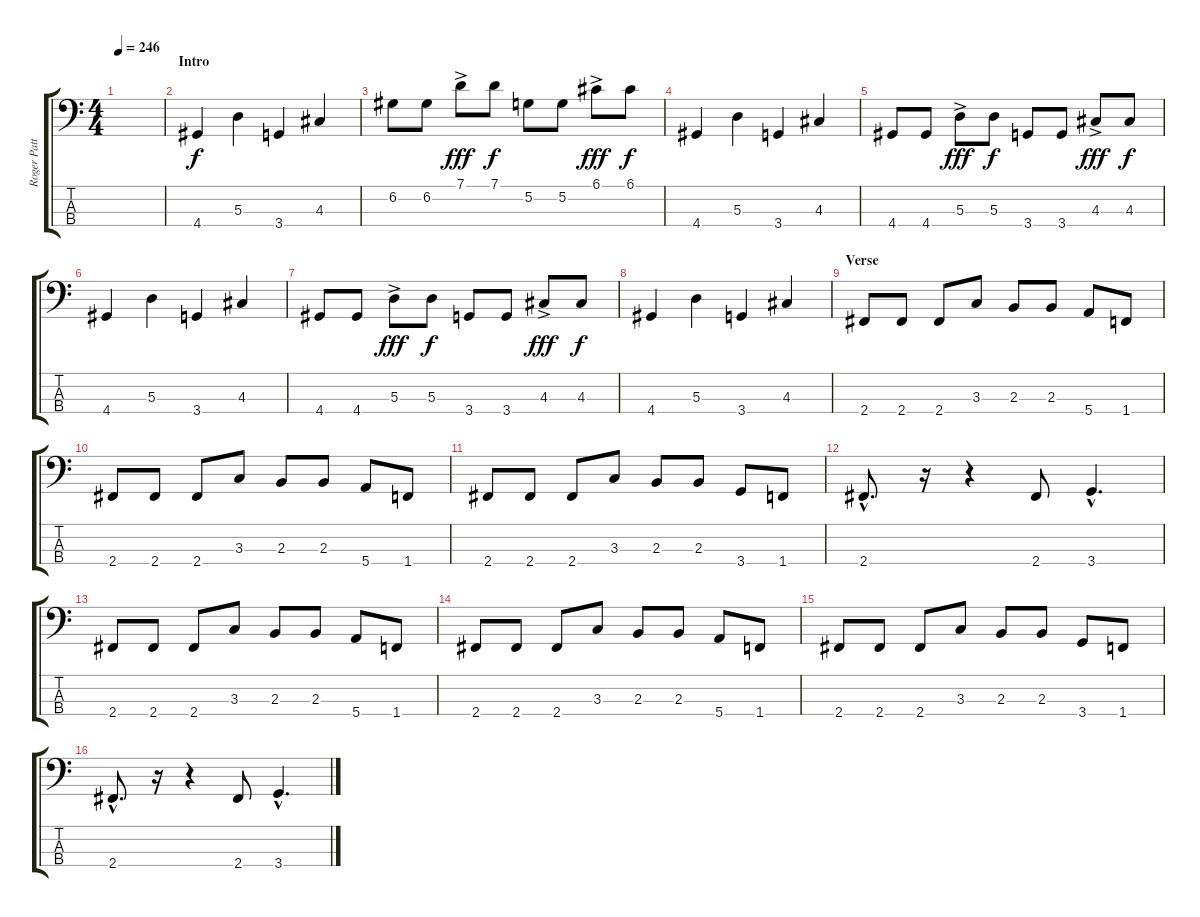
\track ("Roger Patterson" "Roger Patt") {instrument electricbassfinger}
\staff {score tabs}
\tuning (G2 D2 A1 E1) {hide}
\ts (4 4)
\tempo 246
\clef f4
\ks c
|
\section ("" "Intro")
4.4.4 5.3.4 3.4.4 4.3.4 |
6.2.8 6.2.8 7.1{ac}.8{dy fff} 7.1.8{dy f} 5.2.8 5.2.8 6.1{ac}.8{dy fff} 6.1.8{dy f} |
4.4.4 5.3.4 3.4.4 4.3.4 |
4.4.8 4.4.8 5.3{ac}.8{dy fff} 5.3.8{dy f} 3.4.8 3.4.8 4.3{ac}.8{dy fff} 4.3.8{dy f} |
4.4.4 5.3.4 3.4.4 4.3.4 |
4.4.8 4.4.8 5.3{ac}.8{dy fff} 5.3.8{dy f} 3.4.8 3.4.8 4.3{ac}.8{dy fff} 4.3.8{dy f} |
4.4.4 5.3.4 3.4.4 4.3.4 |
\section ("" "Verse")
2.4.8 2.4.8 2.4.8 3.3.8 2.3.8 2.3.8 5.4.8 1.4.8 |
2.4.8 2.4.8 2.4.8 3.3.8 2.3.8 2.3.8 5.4.8 1.4.8 |
2.4.8 2.4.8 2.4.8 3.3.8 2.3.8 2.3.8 3.4.8 1.4.8 |
2.4{hac}.8{d} r.16 r.4 2.4.8 3.4{hac}.4{d} |
2.4.8 2.4.8 2.4.8 3.3.8 2.3.8 2.3.8 5.4.8 1.4.8 |
2.4.8 2.4.8 2.4.8 3.3.8 2.3.8 2.3.8 5.4.8 1.4.8 |
2.4.8 2.4.8 2.4.8 3.3.8 2.3.8 2.3.8 3.4.8 1.4.8 |
2.4{hac}.8{d} r.16 r.4 2.4.8 3.4{hac}.4{d}
